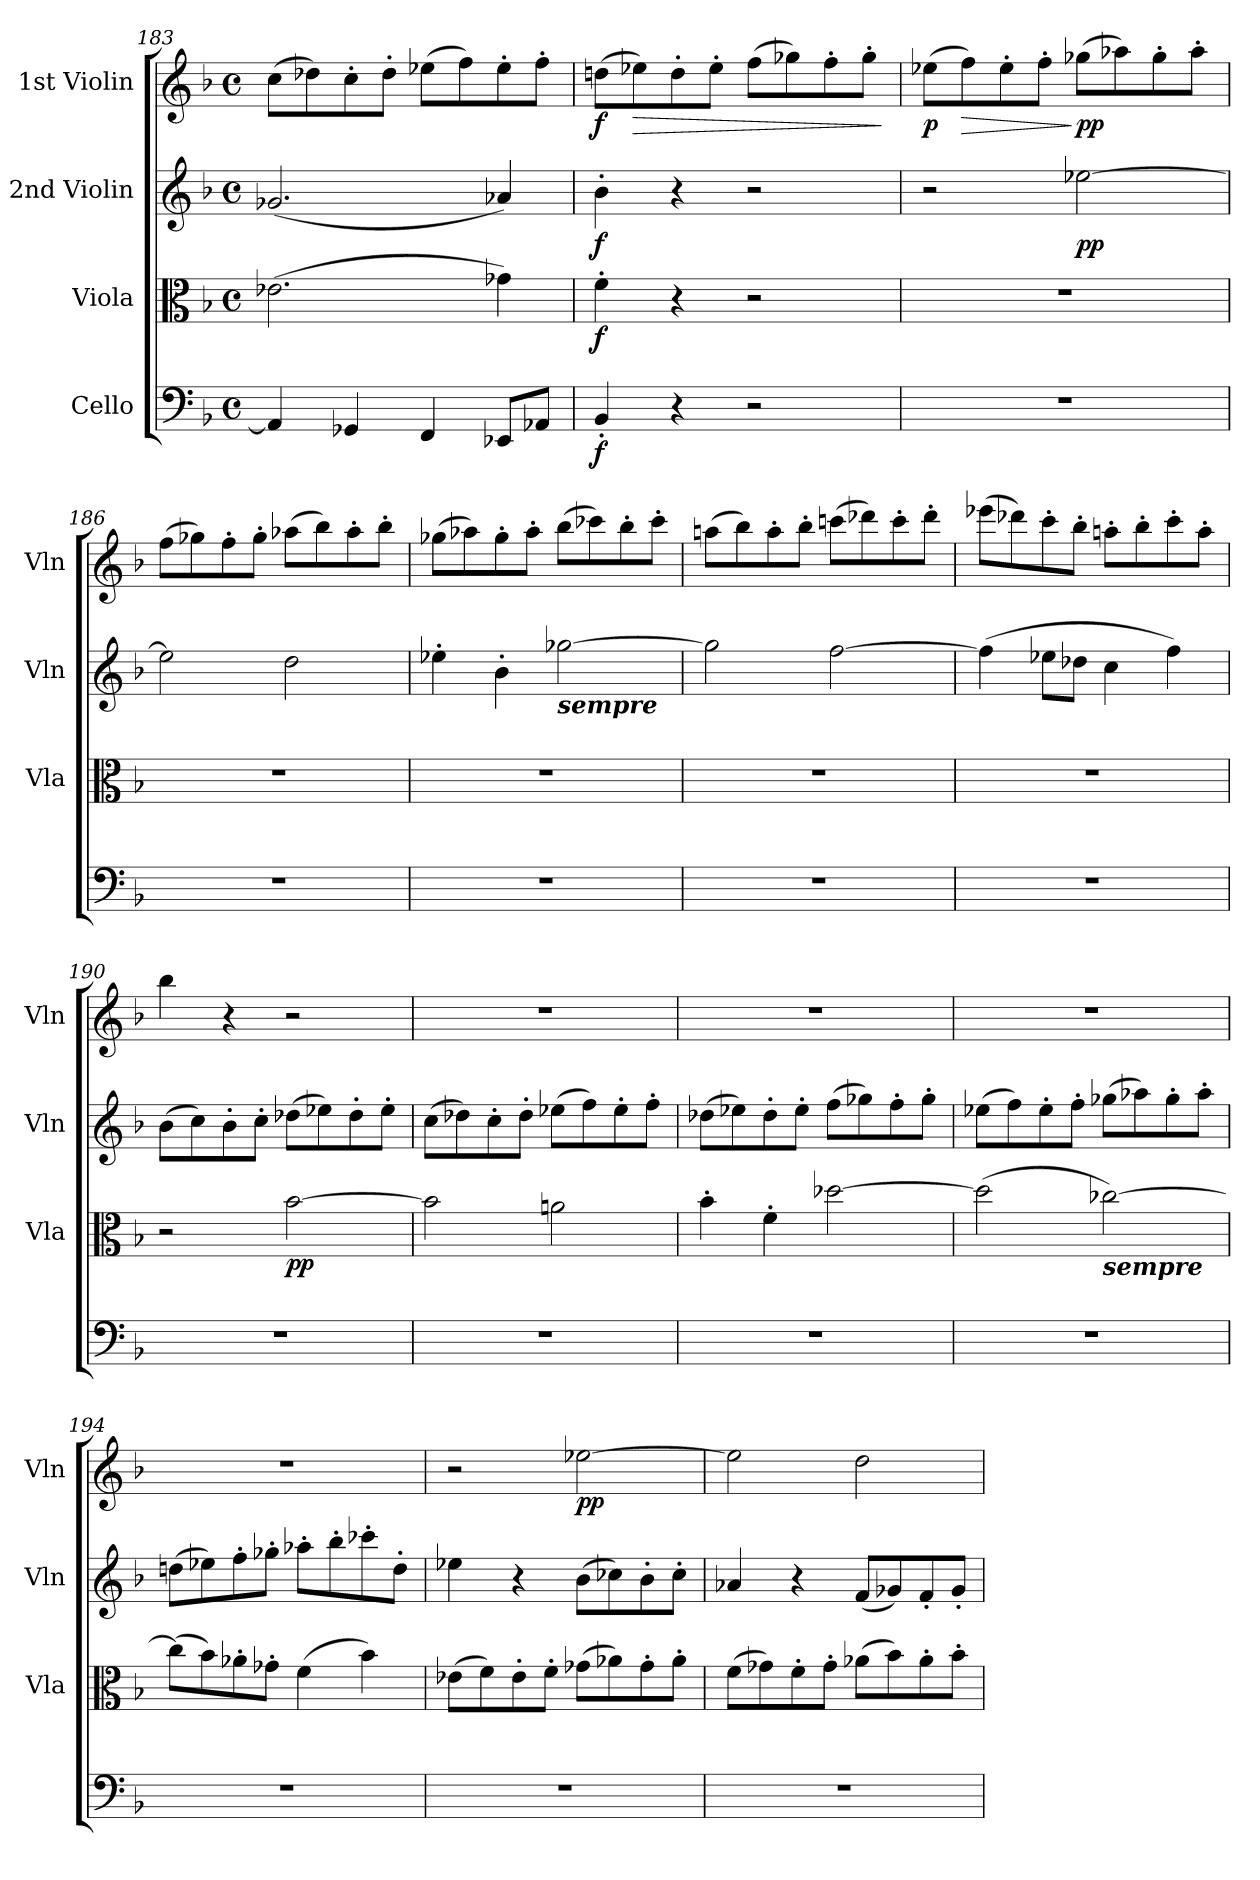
**kern	**dynam	**kern	**dynam	**kern	**dynam	**kern	**dynam
*part4	*part4	*part3	*part3	*part2	*part2	*part1	*part1
*staff4	*staff4	*staff3	*staff3	*staff2	*staff2	*staff1	*staff1
*I"Cello	*	*I"Viola	*	*I"2nd Violin	*	*I"1st Violin	*
*	*	*I'Vla	*	*I'Vln	*	*I'Vln	*
*clefF4	*	*clefC3	*	*clefG2	*	*clefG2	*
*k[b-]	*	*k[b-]	*	*k[b-]	*	*k[b-]	*
*M4/4	*	*M4/4	*	*M4/4	*	*M4/4	*
*met(c)	*	*met(c)	*	*met(c)	*	*met(c)	*
=183	=183	=183	=183	=183	=183	=183	=183
4AA-]	.	(2.e-X	.	(2.g-X	.	(8ccL	.
.	.	.	.	.	.	8dd-X)	.
4GG-X	.	.	.	.	.	8cc'	.
.	.	.	.	.	.	8dd-'J	.
4FF	.	.	.	.	.	(8ee-XL	.
.	.	.	.	.	.	8ff)	.
8EE-XL	.	4g-X)	.	4a-X)	.	8ee-'	.
8AA-XJ	.	.	.	.	.	8ff'J	.
=184	=184	=184	=184	=184	=184	=184	=184
4BB-'	f	4f'	f	4b-'	f	(8ddnL	f
!	!	!	!	!	!	!	!LO:HP:b
.	.	.	.	.	.	8ee-X)	>
4r	.	4r	.	4r	.	8dd'	.
.	.	.	.	.	.	8ee-'J	.
2r	.	2r	.	2r	.	(8ffL	.
.	.	.	.	.	.	8gg-X)	.
.	.	.	.	.	.	8ff'	.
.	.	.	.	.	.	8gg-'J	.
.	.	.	.	.	.	.	]
=185	=185	=185	=185	=185	=185	=185	=185
1r	.	1r	.	2r	.	(8ee-XL	p
!	!	!	!	!	!	!	!LO:HP:b
.	.	.	.	.	.	8ff)	>
.	.	.	.	.	.	8ee-'	.
.	.	.	.	.	.	8ff'J	.
.	.	.	.	[2ee-X	pp	(8gg-XL	] pp
.	.	.	.	.	.	8aa-X)	.
.	.	.	.	.	.	8gg-'	.
.	.	.	.	.	.	8aa-'J	.
=186	=186	=186	=186	=186	=186	=186	=186
1r	.	1r	.	2ee-]	.	(8ffL	.
.	.	.	.	.	.	8gg-X)	.
.	.	.	.	.	.	8ff'	.
.	.	.	.	.	.	8gg-'J	.
.	.	.	.	2dd	.	(8aa-XL	.
.	.	.	.	.	.	8bb-)	.
.	.	.	.	.	.	8aa-'	.
.	.	.	.	.	.	8bb-'J	.
=187	=187	=187	=187	=187	=187	=187	=187
1r	.	1r	.	4ee-X'	.	(8gg-XL	.
.	.	.	.	.	.	8aa-X)	.
.	.	.	.	4b-'	.	8gg-'	.
.	.	.	.	.	.	8aa-'J	.
!	!	!	!	!LO:TX:b:Bi:t=sempre	!	!	!
.	.	.	.	[2gg-X	.	(8bb-L	.
.	.	.	.	.	.	8ccc-X)	.
.	.	.	.	.	.	8bb-'	.
.	.	.	.	.	.	8ccc-'J	.
=188	=188	=188	=188	=188	=188	=188	=188
1r	.	1r	.	2gg-]	.	(8aanL	.
.	.	.	.	.	.	8bb-)	.
.	.	.	.	.	.	8aa'	.
.	.	.	.	.	.	8bb-'J	.
.	.	.	.	[2ff	.	(8cccnL	.
.	.	.	.	.	.	8ddd-X)	.
.	.	.	.	.	.	8ccc'	.
.	.	.	.	.	.	8ddd-'J	.
=189	=189	=189	=189	=189	=189	=189	=189
1r	.	1r	.	(4ff]	.	(8eee-XL	.
.	.	.	.	.	.	8ddd-X)	.
.	.	.	.	8ee-XL	.	8ccc'	.
.	.	.	.	8dd-XJ	.	8bb-'J	.
.	.	.	.	4cc	.	8aan'L	.
.	.	.	.	.	.	8bb-'	.
.	.	.	.	4ff)	.	8ccc'	.
.	.	.	.	.	.	8aa'J	.
=190	=190	=190	=190	=190	=190	=190	=190
1r	.	2r	.	(8b-L	.	4bb-	.
.	.	.	.	8cc)	.	.	.
.	.	.	.	8b-'	.	4r	.
.	.	.	.	8cc'J	.	.	.
.	.	[2b-	pp	(8dd-XL	.	2r	.
.	.	.	.	8ee-X)	.	.	.
.	.	.	.	8dd-'	.	.	.
.	.	.	.	8ee-'J	.	.	.
=191	=191	=191	=191	=191	=191	=191	=191
1r	.	2b-]	.	(8ccL	.	1r	.
.	.	.	.	8dd-X)	.	.	.
.	.	.	.	8cc'	.	.	.
.	.	.	.	8dd-'J	.	.	.
.	.	2an	.	(8ee-XL	.	.	.
.	.	.	.	8ff)	.	.	.
.	.	.	.	8ee-'	.	.	.
.	.	.	.	8ff'J	.	.	.
=192	=192	=192	=192	=192	=192	=192	=192
1r	.	4b-'	.	(8dd-XL	.	1r	.
.	.	.	.	8ee-X)	.	.	.
.	.	4f'	.	8dd-'	.	.	.
.	.	.	.	8ee-'J	.	.	.
.	.	[2dd-X	.	(8ffL	.	.	.
.	.	.	.	8gg-X)	.	.	.
.	.	.	.	8ff'	.	.	.
.	.	.	.	8gg-'J	.	.	.
=193	=193	=193	=193	=193	=193	=193	=193
1r	.	(2dd-]	.	(8ee-XL	.	1r	.
.	.	.	.	8ff)	.	.	.
.	.	.	.	8ee-'	.	.	.
.	.	.	.	8ff'J	.	.	.
!	!	!LO:TX:b:Bi:t=sempre	!	!	!	!	!
.	.	[2cc-X)	.	(8gg-XL	.	.	.
.	.	.	.	8aa-X)	.	.	.
.	.	.	.	8gg-'	.	.	.
.	.	.	.	8aa-'J	.	.	.
=194	=194	=194	=194	=194	=194	=194	=194
1r	.	(8cc-L]	.	(8ddnL	.	1r	.
.	.	8b-)	.	8ee-X)	.	.	.
.	.	8a-X'	.	8ff'	.	.	.
.	.	8g-X'J	.	8gg-X'J	.	.	.
.	.	(4f	.	8aa-X'L	.	.	.
.	.	.	.	8bb-'	.	.	.
.	.	4b-)	.	8ccc-X'	.	.	.
.	.	.	.	8dd'J	.	.	.
=195	=195	=195	=195	=195	=195	=195	=195
1r	.	(8e-XL	.	4ee-X	.	2r	.
.	.	8f)	.	.	.	.	.
.	.	8e-'	.	4r	.	.	.
.	.	8f'J	.	.	.	.	.
.	.	(8g-XL	.	(8b-L	.	[2ee-X	pp
.	.	8a-X)	.	8cc-X)	.	.	.
.	.	8g-'	.	8b-'	.	.	.
.	.	8a-'J	.	8cc-'J	.	.	.
=196	=196	=196	=196	=196	=196	=196	=196
1r	.	(8fL	.	4a-X	.	2ee-]	.
.	.	8g-X)	.	.	.	.	.
.	.	8f'	.	4r	.	.	.
.	.	8g-'J	.	.	.	.	.
.	.	(8a-XL	.	(8fL	.	2dd	.
.	.	8b-)	.	8g-X)	.	.	.
.	.	8a-'	.	8f'	.	.	.
.	.	8b-'J	.	8g-'J	.	.	.
=	=	=	=	=	=	=	=
*-	*-	*-	*-	*-	*-	*-	*-
